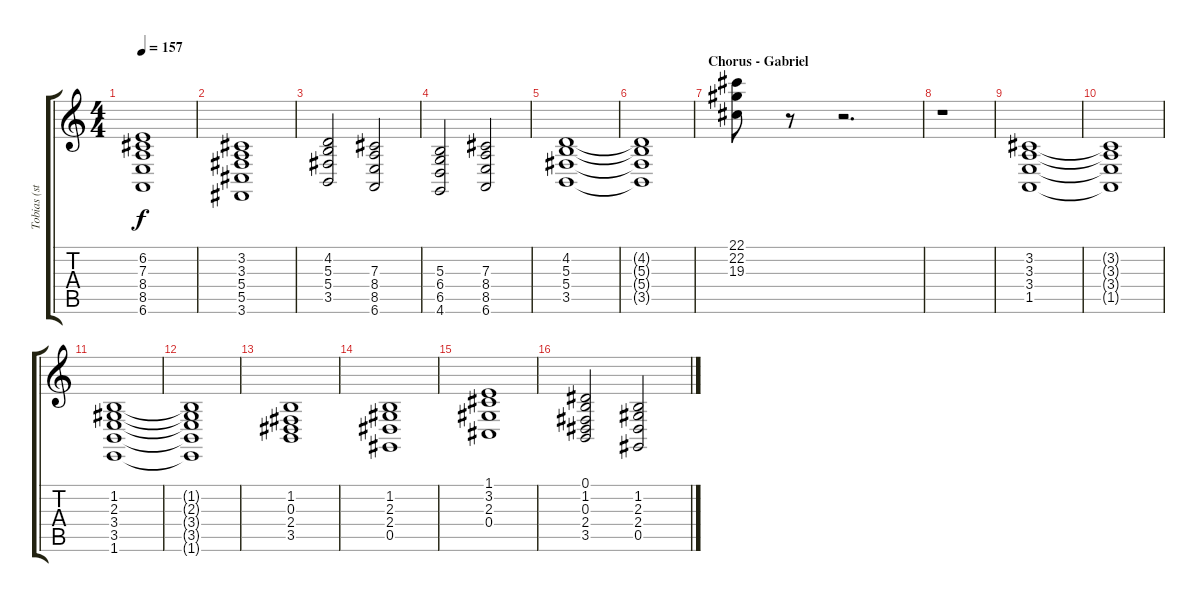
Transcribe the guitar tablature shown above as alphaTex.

\track ("Tobias (strings)" "Tobias (st") {instrument synthstrings1}
\staff {score tabs}
\tuning (Eb4 Bb3 Gb3 Db3 Ab2 Eb2) {hide}
\ts (4 4)
\tempo 157
\clef g2
\ks c
(6.2 7.3 8.4 8.5 6.6).1{dy f} |
(3.2 3.3 5.4 5.5 3.6).1 |
(4.2 5.3 5.4 3.5).2 (7.3 8.4 8.5 6.6).2 |
(5.3 6.4 6.5 4.6).2 (7.3 8.4 8.5 6.6).2 |
(4.2 5.3 5.4 3.5).1 |
(4.2{t} 5.3{t} 5.4{t} 3.5{t}).1 |
\section ("" "Chorus - Gabriel")
(22.1 22.2 19.3).8{volume 10 instrument orchestrahit} r.8 r.2{d} |
r.1 |
(3.2 3.3 3.4 1.5).1{volume 9 instrument synthstrings1} |
(3.2{t} 3.3{t} 3.4{t} 1.5{t}).1 |
(1.2 2.3 3.4 3.5 1.6).1 |
(1.2{t} 2.3{t} 3.4{t} 3.5{t} 1.6{t}).1 |
(1.2 0.3 2.4 3.5).1 |
(1.2 2.3 2.4 0.5).1 |
(1.1 3.2 2.3 0.4).1 |
(0.1 1.2 0.3 2.4 3.5).2 (1.2 2.3 2.4 0.5).2
